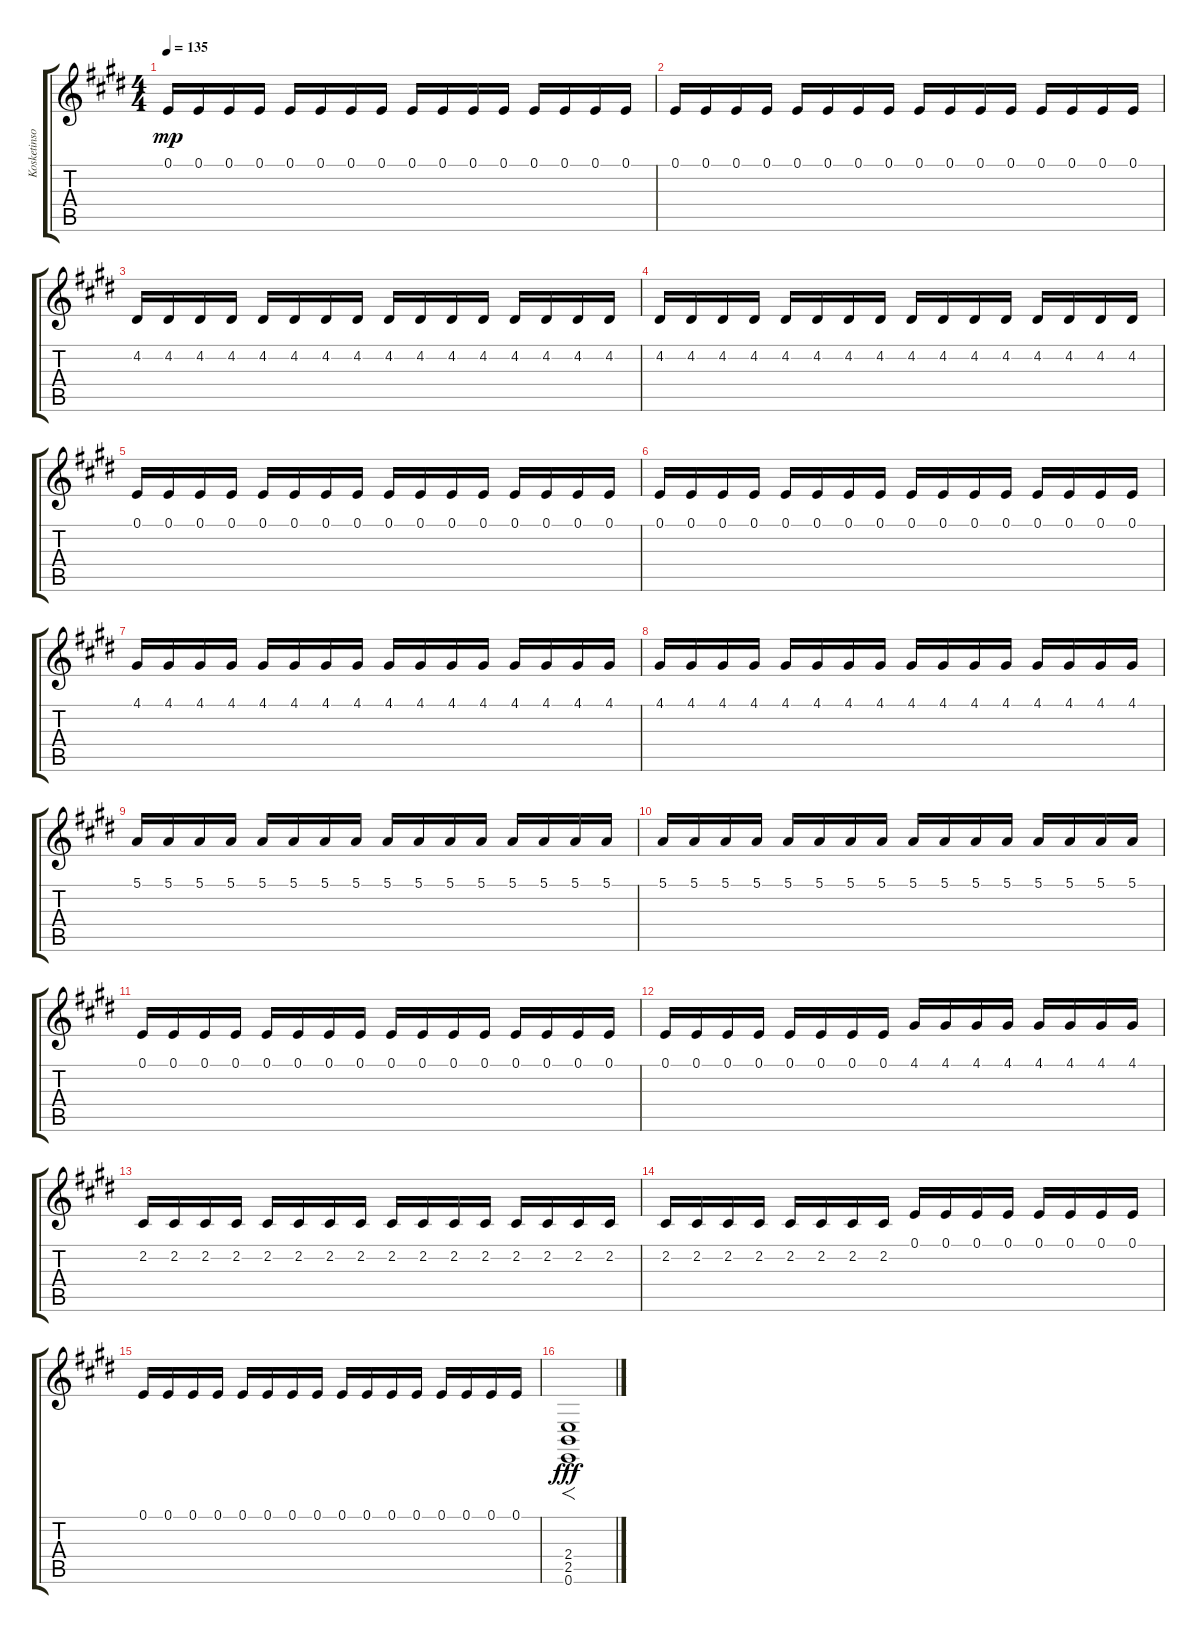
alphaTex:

\track ("Kosketinsoittimet" "Kosketinso") {instrument pad3polysynth}
\staff {score tabs}
\tuning (E4 B3 G3 D3 A2 E2) {hide}
\ts (4 4)
\tempo 135
\clef g2
\ks e
0.1.16{dy mp} 0.1.16 0.1.16 0.1.16 0.1.16 0.1.16 0.1.16 0.1.16 0.1.16 0.1.16 0.1.16 0.1.16 0.1.16 0.1.16 0.1.16 0.1.16 |
0.1.16 0.1.16 0.1.16 0.1.16 0.1.16 0.1.16 0.1.16 0.1.16 0.1.16 0.1.16 0.1.16 0.1.16 0.1.16 0.1.16 0.1.16 0.1.16 |
4.2.16 4.2.16 4.2.16 4.2.16 4.2.16 4.2.16 4.2.16 4.2.16 4.2.16 4.2.16 4.2.16 4.2.16 4.2.16 4.2.16 4.2.16 4.2.16 |
4.2.16 4.2.16 4.2.16 4.2.16 4.2.16 4.2.16 4.2.16 4.2.16 4.2.16 4.2.16 4.2.16 4.2.16 4.2.16 4.2.16 4.2.16 4.2.16 |
0.1.16 0.1.16 0.1.16 0.1.16 0.1.16 0.1.16 0.1.16 0.1.16 0.1.16 0.1.16 0.1.16 0.1.16 0.1.16 0.1.16 0.1.16 0.1.16 |
0.1.16 0.1.16 0.1.16 0.1.16 0.1.16 0.1.16 0.1.16 0.1.16 0.1.16 0.1.16 0.1.16 0.1.16 0.1.16 0.1.16 0.1.16 0.1.16 |
4.1.16 4.1.16 4.1.16 4.1.16 4.1.16 4.1.16 4.1.16 4.1.16 4.1.16 4.1.16 4.1.16 4.1.16 4.1.16 4.1.16 4.1.16 4.1.16 |
4.1.16 4.1.16 4.1.16 4.1.16 4.1.16 4.1.16 4.1.16 4.1.16 4.1.16 4.1.16 4.1.16 4.1.16 4.1.16 4.1.16 4.1.16 4.1.16 |
5.1.16 5.1.16 5.1.16 5.1.16 5.1.16 5.1.16 5.1.16 5.1.16 5.1.16 5.1.16 5.1.16 5.1.16 5.1.16 5.1.16 5.1.16 5.1.16 |
5.1.16 5.1.16 5.1.16 5.1.16 5.1.16 5.1.16 5.1.16 5.1.16 5.1.16 5.1.16 5.1.16 5.1.16 5.1.16 5.1.16 5.1.16 5.1.16 |
0.1.16 0.1.16 0.1.16 0.1.16 0.1.16 0.1.16 0.1.16 0.1.16 0.1.16 0.1.16 0.1.16 0.1.16 0.1.16 0.1.16 0.1.16 0.1.16 |
0.1.16 0.1.16 0.1.16 0.1.16 0.1.16 0.1.16 0.1.16 0.1.16 4.1.16 4.1.16 4.1.16 4.1.16 4.1.16 4.1.16 4.1.16 4.1.16 |
2.2.16 2.2.16 2.2.16 2.2.16 2.2.16 2.2.16 2.2.16 2.2.16 2.2.16 2.2.16 2.2.16 2.2.16 2.2.16 2.2.16 2.2.16 2.2.16 |
2.2.16 2.2.16 2.2.16 2.2.16 2.2.16 2.2.16 2.2.16 2.2.16 0.1.16 0.1.16 0.1.16 0.1.16 0.1.16 0.1.16 0.1.16 0.1.16 |
0.1.16 0.1.16 0.1.16 0.1.16 0.1.16 0.1.16 0.1.16 0.1.16 0.1.16 0.1.16 0.1.16 0.1.16 0.1.16 0.1.16 0.1.16 0.1.16 |
(2.4 2.5 0.6).1{f dy fff}
